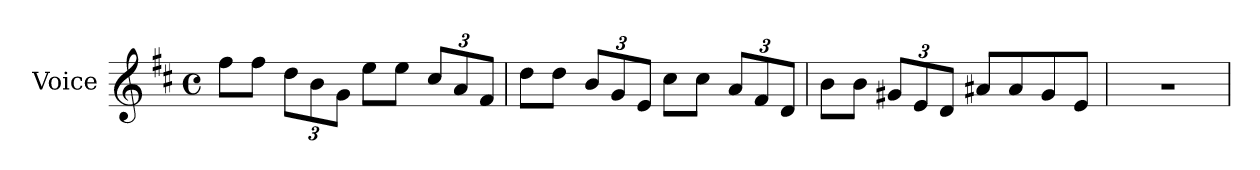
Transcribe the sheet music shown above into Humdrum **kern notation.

**kern
*part1
*staff1
*I"Voice
*I'Voice
*clefG2
*k[f#c#]
*M4/4
*met(c)
=1
8ff#\L
8ff#\J
12dd\L
12b\
12g\J
8ee\L
8ee\J
12cc#/L
12a/
12f#/J
=2
8dd\L
8dd\J
12b/L
12g/
12e/J
8cc#\L
8cc#\J
12a/L
12f#/
12d/J
=3
8b\L
8b\J
12g#X/L
12e/
12d/J
8a#X/L
8a#/
8g#/
8e/J
=4
1rcc
=
*-
